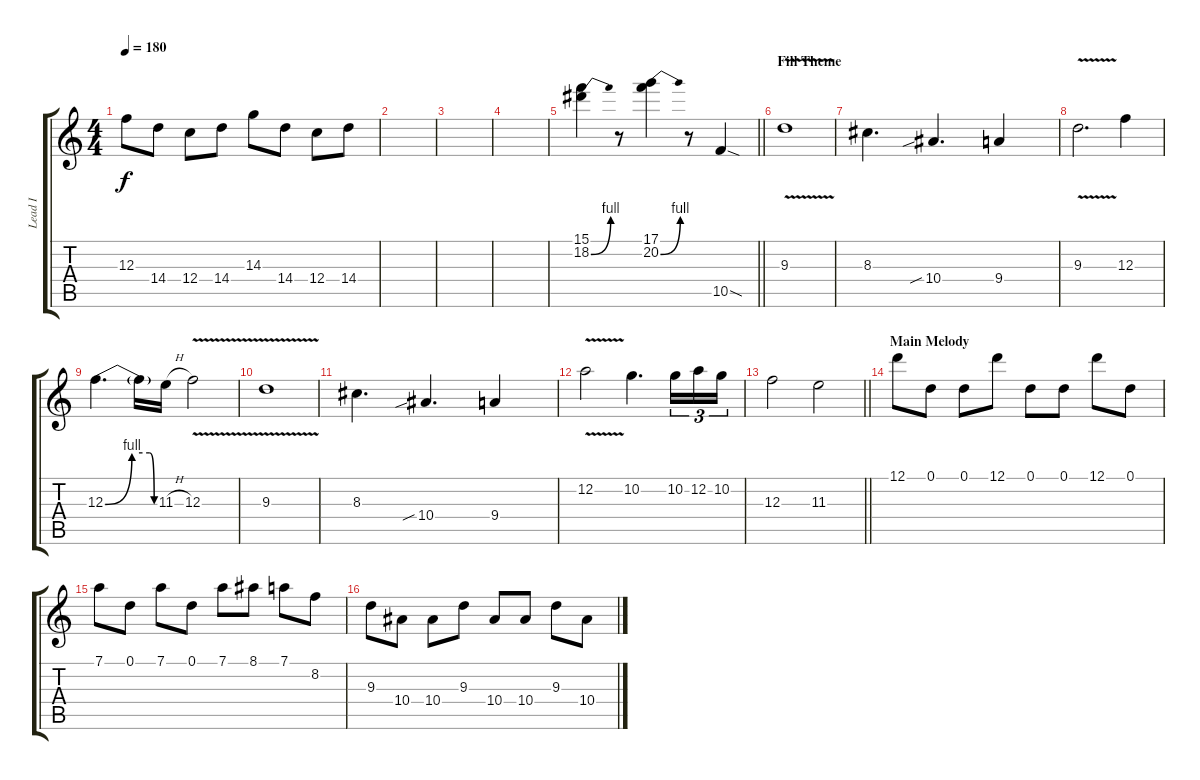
\track ("Lead I" "Lead I") {instrument overdrivenguitar}
\staff {score tabs}
\tuning (D4 A3 F3 C3 G2 D2) {hide}
\ts (4 4)
\tempo 180
\clef g2
\ks c
12.3.8{dy f} 14.4.8 12.4.8 14.4.8 14.3.8 14.4.8 12.4.8 14.4.8 |
|
|
|
\barLineRight lightlight
(15.1 18.2{be (bend 0 0 60 4)}).4 r.8 (17.1 20.2{be (bend 0 0 60 4)}).4 r.8 10.5{sod}.4 |
\section ("" "Fill Theme")
9.3{v}.1 |
8.3.4{d} 10.4{sib}.4{d} 9.4.4 |
9.3{v}.2{d} 12.3.4 |
12.3{be (custom 0 0 30 4 50 4 55 0 60 0)}.4{d} 12.3{t}.16 11.3{h}.16 12.3{v}.2 |
9.3{v}.1 |
8.3.4{d} 10.4{sib}.4{d} 9.4.4 |
12.2{v}.2 10.2.4{d} 10.2.16{tu (3 2)} 12.2.16{tu (3 2)} 10.2.16{tu (3 2)} |
\barLineRight lightlight
12.3.2 11.3.2 |
\section ("" "Main Melody")
12.1.8 0.1.8 0.1.8 12.1.8 0.1.8 0.1.8 12.1.8 0.1.8 |
7.1.8 0.1.8 7.1.8 0.1.8 7.1.8 8.1.8 7.1.8 8.2.8 |
9.3.8 10.4.8 10.4.8 9.3.8 10.4.8 10.4.8 9.3.8 10.4.8
